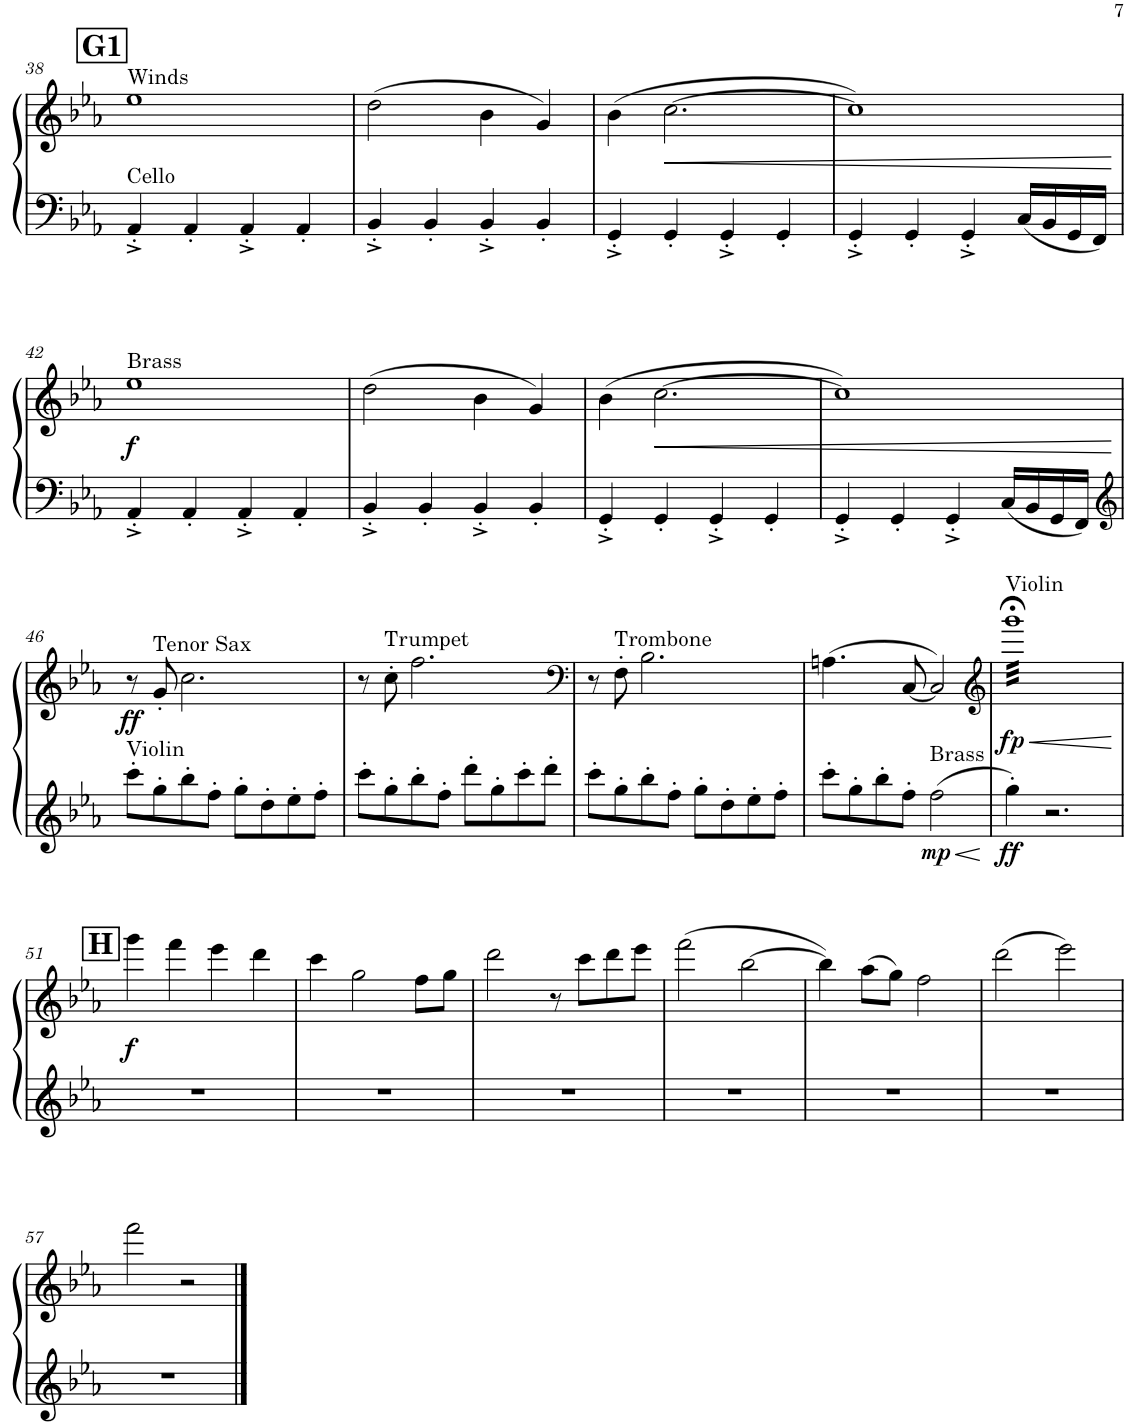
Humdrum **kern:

**kern	**kern	**dynam
*part1	*part1	*part1
*staff2	*staff1	*staff1/2
*I"Conductor	*	*
*I'Cond.	*	*
!!LO:PB:g=z
*clefF4	*clefG2	*
*k[b-e-a-]	*k[b-e-a-]	*
*M4/4	*M4/4	*
!!LO:REH:place=s1:a:B:cj:fs=14:t=G1
=38	=38	=38
!	!LO:TX:a:t=Winds	!
!LO:TX:a:t=Cello	!	!
4AA-'^/	1ee-	.
4AA-'/	.	.
4AA-'^/	.	.
4AA-'/	.	.
=39	=39	=39
4BB-'^/	(2dd\	.
4BB-'/	.	.
4BB-'^/	4b-\	.
4BB-'/	4g/)	.
=40	=40	=40
4GG'^/	(4b-\	.
!	!	!LO:HP:b
4GG'/	[2.cc\	<
4GG'^/	.	.
4GG'/	.	.
=41	=41	=41
4GG'^/	1cc])	.
4GG'/	.	.
4GG'^/	.	.
16C/LL	.	.
16BB-/	.	.
16GG/	.	.
16FF/JJ	.	.
.	.	[
!!LO:LB:g=z
=42	=42	=42
!	!LO:TX:a:t=Brass	!
!	!	!LO:DY:b
4AA-'^/	1ee-	f
4AA-'/	.	.
4AA-'^/	.	.
4AA-'/	.	.
=43	=43	=43
4BB-'^/	(2dd\	.
4BB-'/	.	.
4BB-'^/	4b-\	.
4BB-'/	4g/)	.
=44	=44	=44
4GG'^/	(4b-\	.
!	!	!LO:HP:b
4GG'/	[2.cc\	<
4GG'^/	.	.
4GG'/	.	.
=45	=45	=45
4GG'^/	1cc])	.
4GG'/	.	.
4GG'^/	.	.
16C/LL	.	.
16BB-/	.	.
16GG/	.	.
16FF/JJ	.	.
.	.	[
!!LO:LB:g=z
=46	=46	=46
*clefG2	*	*
!LO:TX:a:t=Violin	!	!
!	!	!LO:DY:b
8ccc'\L	8r	ff
!	!LO:TX:a:t=Tenor Sax	!
8gg'\	8g'/	.
8bb-'\	2.cc\	.
8ff'\J	.	.
8gg'\L	.	.
8dd'\	.	.
8ee-'\	.	.
8ff'\J	.	.
=47	=47	=47
8ccc'\L	8r	.
!	!LO:TX:a:t=Trumpet	!
8gg'\	8cc'\	.
8bb-'\	2.ff\	.
8ff'\J	.	.
8ddd'\L	.	.
8gg'\	.	.
8ccc'\	.	.
8ddd'\J	.	.
=48	=48	=48
*	*clefF4	*
8ccc'\L	8r	.
!	!LO:TX:a:t=Trombone	!
8gg'\	8F'\	.
8bb-'\	2.B-\	.
8ff'\J	.	.
8gg'\L	.	.
8dd'\	.	.
8ee-'\	.	.
8ff'\J	.	.
=49	=49	=49
8ccc'\L	(4.An\	.
8gg'\	.	.
8bb-'\	.	.
8ff'\J	[8C/	.
!LO:TX:a:t=Brass	!	!
!	!	!LO:DY:b=2
2ff\	2C/])	mp
=50	=50	=50
*	*clefG2	*
!	!LO:TX:a:t=Violin	!
!	!	!LO:HP:b
!	!	!LO:DY:n=1:b=2
!	!	!LO:DY:n=2:b
*	*tremolo	*
4gg'\	32ggg;<LLL	< ff fp
.	32ggg;<	.
.	32ggg;<	.
.	32ggg;<	.
.	32ggg;<	.
.	32ggg;<	.
.	32ggg;<	.
.	32ggg;<	.
2.r	32ggg;<	.
.	32ggg;<	.
.	32ggg;<	.
.	32ggg;<	.
.	32ggg;<	.
.	32ggg;<	.
.	32ggg;<	.
.	32ggg;<	.
.	32ggg;<	.
.	32ggg;<	.
.	32ggg;<	.
.	32ggg;<	.
.	32ggg;<	.
.	32ggg;<	.
.	32ggg;<	.
.	32ggg;<	.
.	32ggg;<	.
.	32ggg;<	.
.	32ggg;<	.
.	32ggg;<	.
.	32ggg;<	.
.	32ggg;<	.
.	32ggg;<	.
.	32ggg;<JJJ	.
*	*Xtremolo	*
.	.	[
!!LO:LB:g=z
!!LO:REH:place=s1:a:B:cj:fs=14:t=H
=51	=51	=51
!	!	!LO:DY:b
1r	4ggg\	f
.	4fff\	.
.	4eee-\	.
.	4ddd\	.
=52	=52	=52
1r	4ccc\	.
.	2gg\	.
.	8ff\L	.
.	8gg\J	.
=53	=53	=53
1r	2ddd\	.
.	8r	.
.	8ccc\L	.
.	8ddd\	.
.	8eee-\J	.
=54	=54	=54
1r	(2fff\	.
.	[2bb-\	.
=55	=55	=55
1r	4bb-\])	.
.	(8aa-\L	.
.	8gg\J)	.
.	2ff\	.
=56	=56	=56
1r	(2ddd\	.
.	2eee-\)	.
!!LO:LB:g=z
=57	=57	=57
1r	2fff\	.
.	2r	.
==	==	==
*-	*-	*-
